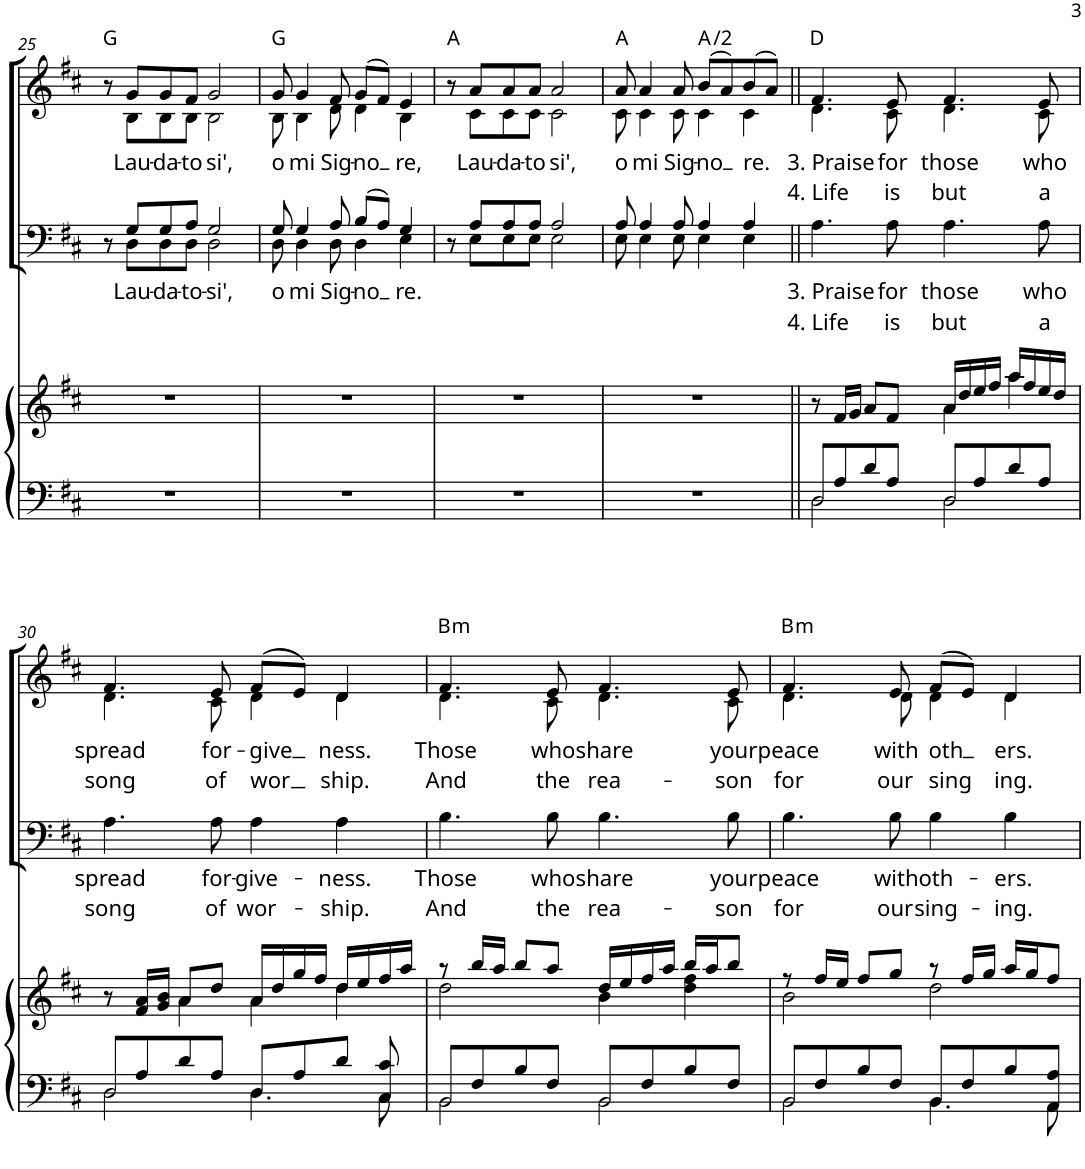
**kern	**kern	**kern	**text	**text	**kern	**text	**text	**harte
*part3	*part3	*part2	*part2	*part2	*part1	*part1	*part1	*part1
*staff4	*staff3	*staff2	*staff2	*staff2	*staff1	*staff1	*staff1	*
*I"Piano	*	*I"Tenor	*	*	*I"Soprano	*	*	*
*I'Pno	*	*I'T	*	*	*I'S	*	*	*
!!LO:PB:g=z
*clefF4	*clefG2	*clefF4	*	*	*clefG2	*	*	*
*k[f#c#]	*k[f#c#]	*k[f#c#]	*	*	*k[f#c#]	*	*	*
*M4/4	*M4/4	*M4/4	*	*	*M4/4	*	*	*
*met(c)	*met(c)	*met(c)	*	*	*met(c)	*	*	*
=25	=25	=25	=25	=25	=25	=25	=25	=25
*	*	*^	*	*	*^	*	*	*
1r	1r	8r	8ryy	.	.	8r	8ryy	.	.	G:maj
!	!	!	!	!LO:LY:b	!	!	!	!LO:LY:b	!	!
.	.	8G/L	8D\L	Lau-	.	8g/L	8B\L	Lau-	.	.
!	!	!	!	!LO:LY:b	!	!	!	!LO:LY:b	!	!
.	.	8G/	8D\	-da-	.	8g/	8B\	-da-	.	.
!	!	!	!	!LO:LY:b	!	!	!	!LO:LY:b	!	!
.	.	8A/J	8D\J	-to-	.	8f#/J	8B\J	-to	.	.
!	!	!	!	!LO:LY:b	!	!	!	!LO:LY:b	!	!
.	.	2G/	2D\	-si',	.	2g/	2B\	si',	.	.
=26	=26	=26	=26	=26	=26	=26	=26	=26	=26	=26
!	!	!	!	!LO:LY:b	!	!	!	!LO:LY:b	!	!
1r	1r	8G/	8D\	o	.	8g/	8B\	o	.	G:maj
!	!	!	!	!LO:LY:b	!	!	!	!LO:LY:b	!	!
.	.	4G/	4D\	mi	.	4g/	4B\	mi	.	.
!	!	!	!	!LO:LY:b	!	!	!	!LO:LY:b	!	!
.	.	8A/	8D\	Sig-	.	8f#/	8d\	Sig-	.	.
!	!	!	!	!LO:LY:b	!	!	!	!LO:LY:b	!	!
.	.	(8B/L	4D\	-no	.	(8g/L	4d\	-no	.	.
.	.	8A/J)	.	.	.	8f#/J)	.	.	.	.
!	!	!	!	!LO:LY:b	!	!	!	!LO:LY:b	!	!
.	.	4G/	4E\	re.	.	4e/	4B\	re,	.	.
=27	=27	=27	=27	=27	=27	=27	=27	=27	=27	=27
1r	1r	8r	8ryy	.	.	8r	8ryy	.	.	A:maj
!	!	!	!	!	!	!	!	!LO:LY:b	!	!
.	.	8A/L	8E\L	.	.	8a/L	8c#\L	Lau-	.	.
!	!	!	!	!	!	!	!	!LO:LY:b	!	!
.	.	8A/	8E\	.	.	8a/	8c#\	-da-	.	.
!	!	!	!	!	!	!	!	!LO:LY:b	!	!
.	.	8A/J	8E\J	.	.	8a/J	8c#\J	-to	.	.
!	!	!	!	!	!	!	!	!LO:LY:b	!	!
.	.	2A/	2E\	.	.	2a/	2c#\	si',	.	.
=28	=28	=28	=28	=28	=28	=28	=28	=28	=28	=28
!	!	!	!	!	!	!	!	!LO:LY:b	!	!
1r	1r	8A/	8E\	.	.	8a/	8c#\	o	.	A:maj
!	!	!	!	!	!	!	!	!LO:LY:b	!	!
.	.	4A/	4E\	.	.	4a/	4c#\	mi	.	.
!	!	!	!	!	!	!	!	!LO:LY:b	!	!
.	.	8A/	8E\	.	.	8a/	8c#\	Sig-	.	.
!	!	!	!	!	!	!	!	!LO:LY:b	!	!
.	.	4A/	4E\	.	.	(8b/L	4c#\	-no	.	A:maj(2)
.	.	.	.	.	.	8a/)	.	.	.	.
!	!	!	!	!	!	!	!	!LO:LY:b	!	!
.	.	4A/	4E\	.	.	(8b/	4c#\	re.	.	.
.	.	.	.	.	.	8a/J)	.	.	.	.
=29||	=29||	=29||	=29||	=29||	=29||	=29||	=29||	=29||	=29||	=29||
*^	*^	*	*	*	*	*	*	*	*	*
!	!	!	!	!	!	!LO:LY:b	!LO:LY:b	!	!	!LO:LY:b	!LO:LY:b	!
8D/L	2D\	8r	2ryy	4.A\	1ryy	3. Praise	4. Life	4.f#/	4.d\	3. Praise	4. Life	D:maj
8A/	.	16f#/LL	.	.	.	.	.	.	.	.	.	.
.	.	16g/JJ	.	.	.	.	.	.	.	.	.	.
8d/	.	8a/L	.	.	.	.	.	.	.	.	.	.
!	!	!	!	!	!	!LO:LY:b	!LO:LY:b	!	!	!LO:LY:b	!LO:LY:b	!
8A/J	.	8f#/J	.	8A\	.	for	is	8e/	8c#\	for	is	.
!	!	!	!	!	!	!LO:LY:b	!LO:LY:b	!	!	!LO:LY:b	!LO:LY:b	!
8D/L	2D\	16a/LL	4a\	4.A\	.	those	but	4.f#/	4.d\	those	but	.
.	.	16dd/	.	.	.	.	.	.	.	.	.	.
8A/	.	16ee/	.	.	.	.	.	.	.	.	.	.
.	.	16ff#/JJ	.	.	.	.	.	.	.	.	.	.
8d/	.	16aa/LL	4aa\	.	.	.	.	.	.	.	.	.
.	.	16ff#/	.	.	.	.	.	.	.	.	.	.
!	!	!	!	!	!	!LO:LY:b	!LO:LY:b	!	!	!LO:LY:b	!LO:LY:b	!
8A/J	.	16ee/	.	8A\	.	who	a	8e/	8c#\	who	a	.
.	.	16dd/JJ	.	.	.	.	.	.	.	.	.	.
!!LO:LB:g=z	!!
=30	=30	=30	=30	=30	=30	=30	=30	=30	=30	=30	=30	=30
!	!	!	!	!	!	!LO:LY:b	!LO:LY:b	!	!	!LO:LY:b	!LO:LY:b	!
8D/L	2D\	8r	4ryy	4.A\	1ryy	spread	song	4.f#/	4.d\	spread	song	.
8A/	.	16f#/ 16a/LL	.	.	.	.	.	.	.	.	.	.
.	.	16g/ 16b/JJ	.	.	.	.	.	.	.	.	.	.
8d/	.	8a/L	4a\	.	.	.	.	.	.	.	.	.
!	!	!	!	!	!	!LO:LY:b	!LO:LY:b	!	!	!LO:LY:b	!LO:LY:b	!
8A/J	.	8dd/J	.	8A\	.	for-	of	8e/	8c#\	for-	of	.
!	!	!	!	!	!	!LO:LY:b	!LO:LY:b	!	!	!LO:LY:b	!LO:LY:b	!
8D/L	4.D\	16a/LL	4a\	4A\	.	-give-	wor-	(8f#/L	4d\	-give	wor	.
.	.	16dd/	.	.	.	.	.	.	.	.	.	.
8A/	.	16gg/	.	.	.	.	.	8e/J)	.	.	.	.
.	.	16ff#/JJ	.	.	.	.	.	.	.	.	.	.
!	!	!	!	!	!	!LO:LY:b	!LO:LY:b	!	!	!LO:LY:b	!LO:LY:b	!
8d/J	.	16dd/LL	4dd\	4A\	.	-ness.	-ship.	4d/	4d\	ness.	ship.	.
.	.	16ee/	.	.	.	.	.	.	.	.	.	.
8C#/ 8c#/	8C#\	16ff#/	.	.	.	.	.	.	.	.	.	.
.	.	16aa/JJ	.	.	.	.	.	.	.	.	.	.
=31	=31	=31	=31	=31	=31	=31	=31	=31	=31	=31	=31	=31
!	!	!	!	!	!	!LO:LY:b	!LO:LY:b	!	!	!LO:LY:b	!LO:LY:b	!LO:H:kt=m
8BB/L	2BB\	8r	2dd\	4.B\	1ryy	Those	And	4.f#/	4.d\	Those	And	B:min
8F#/	.	16bb/LL	.	.	.	.	.	.	.	.	.	.
.	.	16aa/JJ	.	.	.	.	.	.	.	.	.	.
8B/	.	8bb/L	.	.	.	.	.	.	.	.	.	.
!	!	!	!	!	!	!LO:LY:b	!LO:LY:b	!	!	!LO:LY:b	!LO:LY:b	!
8F#/J	.	8aa/J	.	8B\	.	who	the	8e/	8c#\	who	the	.
!	!	!	!	!	!	!LO:LY:b	!LO:LY:b	!	!	!LO:LY:b	!LO:LY:b	!
8BB/L	2BB\	16dd/LL	4b\	4.B\	.	share	rea-	4.f#/	4.d\	share	rea-	.
.	.	16ee/	.	.	.	.	.	.	.	.	.	.
8F#/	.	16ff#/	.	.	.	.	.	.	.	.	.	.
.	.	16aa/JJ	.	.	.	.	.	.	.	.	.	.
8B/	.	16bb/LL	4dd\ 4ff#\	.	.	.	.	.	.	.	.	.
.	.	16aa/J	.	.	.	.	.	.	.	.	.	.
!	!	!	!	!	!	!LO:LY:b	!LO:LY:b	!	!	!LO:LY:b	!LO:LY:b	!
8F#/J	.	8bb/J	.	8B\	.	your	-son	8e/	8c#\	your	-son	.
=32	=32	=32	=32	=32	=32	=32	=32	=32	=32	=32	=32	=32
!	!	!	!	!	!	!LO:LY:b	!LO:LY:b	!	!	!LO:LY:b	!LO:LY:b	!LO:H:kt=m
8BB/L	2BB\	8r	2b\	4.B\	1ryy	peace	for	4.f#/	4.d\	peace	for	B:min
8F#/	.	16ff#/LL	.	.	.	.	.	.	.	.	.	.
.	.	16ee/JJ	.	.	.	.	.	.	.	.	.	.
8B/	.	8ff#/L	.	.	.	.	.	.	.	.	.	.
!	!	!	!	!	!	!LO:LY:b	!LO:LY:b	!	!	!LO:LY:b	!LO:LY:b	!
8F#/J	.	8gg/J	.	8B\	.	with	our	8e/	8d\	with	our	.
!	!	!	!	!	!	!LO:LY:b	!LO:LY:b	!	!	!LO:LY:b	!LO:LY:b	!
8BB/L	4.BB\	8r	2dd\	4B\	.	oth-	sing-	(8f#/L	4d\	oth	sing	.
8F#/	.	16ff#/LL	.	.	.	.	.	8e/J)	.	.	.	.
.	.	16gg/JJ	.	.	.	.	.	.	.	.	.	.
!	!	!	!	!	!	!LO:LY:b	!LO:LY:b	!	!	!LO:LY:b	!LO:LY:b	!
8B/	.	16aa/LL	.	4B\	.	-ers.	-ing.	4d/	4d\	ers.	ing.	.
.	.	16gg/J	.	.	.	.	.	.	.	.	.	.
8AA/ 8A/J	8AA\	8ff#/J	.	.	.	.	.	.	.	.	.	.
*v	*v	*	*	*v	*v	*	*	*v	*v	*	*	*
*	*v	*v	*	*	*	*	*	*	*
=	=	=	=	=	=	=	=	=
*-	*-	*-	*-	*-	*-	*-	*-	*-
